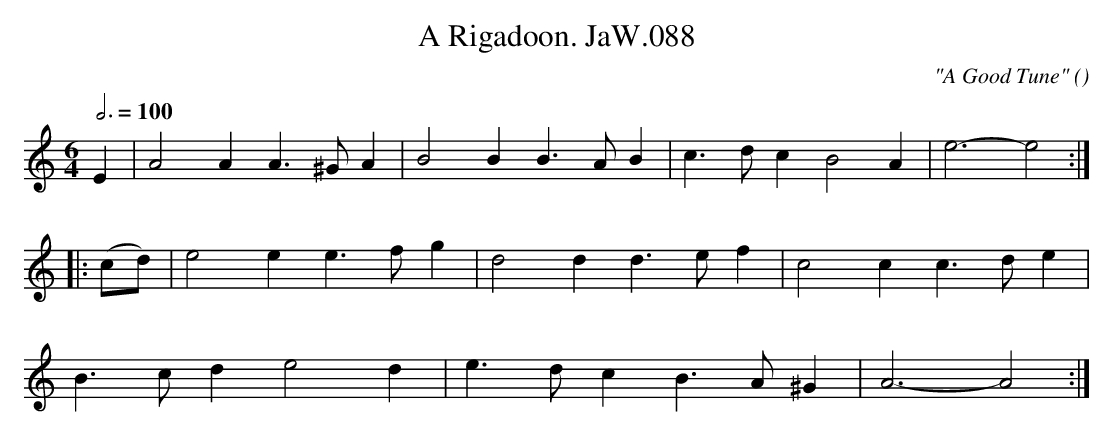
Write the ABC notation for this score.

X:1
T:Rigadoon. JaW.088, A
M:6/4
L:1/4
Q:3/4=100
C:"A Good Tune"
O:
K:Am
E|A2A A>^GA|B2B B>AB|c>dc B2A|e3-e2:|
|:(c/d/)|e2e e>fg|d2d d>ef|c2c c>de|
B>cd e2d|e>dc B>A^G|A3-A2:|
